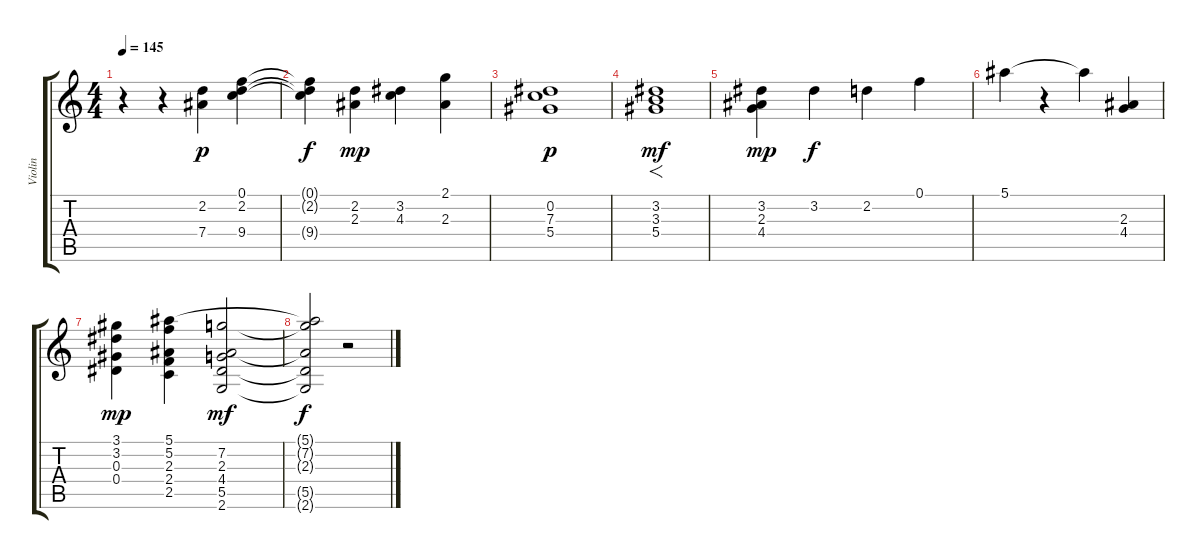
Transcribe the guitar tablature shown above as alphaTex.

\track ("Violin" "Violin") {instrument stringensemble1}
\staff {score tabs}
\tuning (F5 C5 Ab4 Eb4 Bb3 F3) {hide}
\ts (4 4)
\tempo 145
\clef g2
\ks c
r.4{dy p instrument stringensemble1} r.4 (2.2 7.4).4 (0.1 2.2 9.4).4 |
(0.1{t} 2.2{t} 9.4{t}).4{dy f} (2.2 2.3).4{dy mp} (3.2 4.3).4 (2.1 2.3).4 |
(0.2 7.3 5.4).1{dy p} |
(3.2 3.3 5.4).1{f dy mf} |
(3.2 2.3 4.4).4{dy mp} 3.2.4{dy f} 2.2.4 0.1.4 |
5.1.4 r.4 5.1{t}.4 (2.3 4.4).4 |
(3.1 3.2 0.3 0.4).4{dy mp} (5.1 5.2 2.3 2.4 2.5).4 (7.2 2.3 4.4 5.5 2.6).2{dy mf} |
(5.1{t} 7.2{t} 2.3{t} 5.5{t} 2.6{t}).2{dy f} r.2
